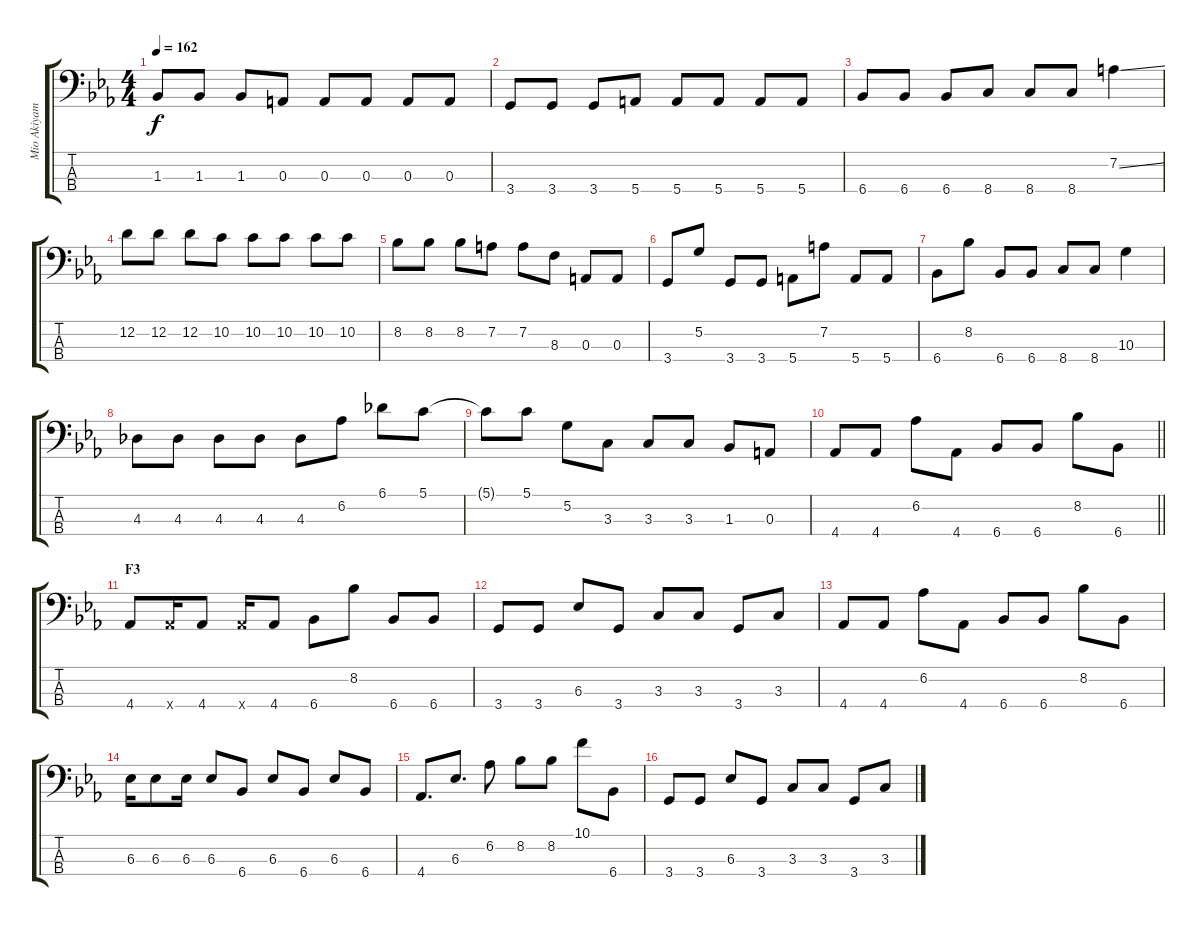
\track ("Mio Akiyama" "Mio Akiyam") {instrument electricbassfinger}
\staff {score tabs}
\tuning (G2 D2 A1 E1) {hide}
\ts (4 4)
\tempo 162
\clef f4
\ks eb
1.3.8{dy f} 1.3.8 1.3.8 0.3.8 0.3.8 0.3.8 0.3.8 0.3.8 |
3.4.8 3.4.8 3.4.8 5.4.8 5.4.8 5.4.8 5.4.8 5.4.8 |
6.4.8 6.4.8 6.4.8 8.4.8 8.4.8 8.4.8 7.2{ss}.4 |
12.2.8 12.2.8 12.2.8 10.2.8 10.2.8 10.2.8 10.2.8 10.2.8 |
8.2.8 8.2.8 8.2.8 7.2.8 7.2.8 8.3.8 0.3.8 0.3.8 |
3.4.8 5.2.8 3.4.8 3.4.8 5.4.8 7.2.8 5.4.8 5.4.8 |
6.4.8 8.2.8 6.4.8 6.4.8 8.4.8 8.4.8 10.3.4 |
4.3.8 4.3.8 4.3.8 4.3.8 4.3.8 6.2.8 6.1.8 5.1.8 |
5.1{t}.8 5.1.8 5.2.8 3.3.8 3.3.8 3.3.8 1.3.8 0.3.8 |
\barLineRight lightlight
4.4.8 4.4.8 6.2.8 4.4.8 6.4.8 6.4.8 8.2.8 6.4.8 |
\section ("" "F3")
4.4.8 4.4{x}.16 4.4.8 4.4{x}.16 4.4.8 6.4.8 8.2.8 6.4.8 6.4.8 |
3.4.8 3.4.8 6.3.8 3.4.8 3.3.8 3.3.8 3.4.8 3.3.8 |
4.4.8 4.4.8 6.2.8 4.4.8 6.4.8 6.4.8 8.2.8 6.4.8 |
6.3.16 6.3.8 6.3.16 6.3.8 6.4.8 6.3.8 6.4.8 6.3.8 6.4.8 |
4.4.8{d} 6.3.8{d} 6.2.8 8.2.8 8.2.8 10.1.8 6.4.8 |
3.4.8 3.4.8 6.3.8 3.4.8 3.3.8 3.3.8 3.4.8 3.3.8
